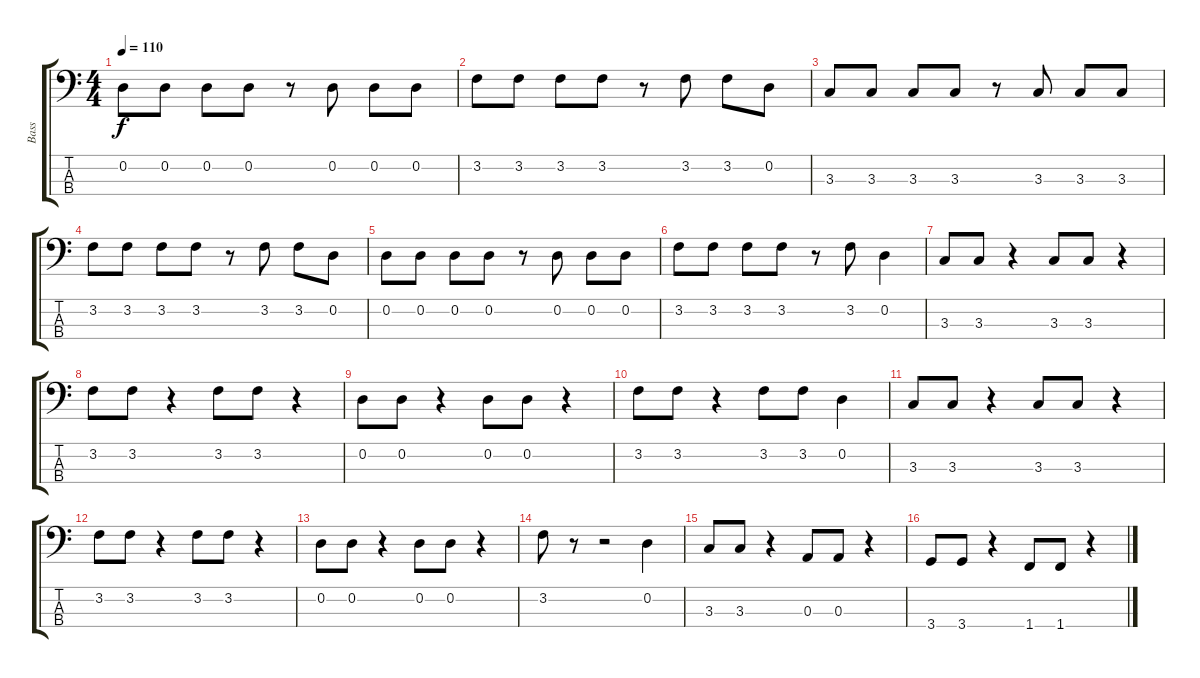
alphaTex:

\track ("Bass" "Bass") {instrument electricbassfinger}
\staff {score tabs}
\tuning (G2 D2 A1 E1) {hide}
\ts (4 4)
\tempo 110
\clef f4
\ks c
0.2.8{dy f} 0.2.8 0.2.8 0.2.8 r.8 0.2.8 0.2.8 0.2.8 |
3.2.8 3.2.8 3.2.8 3.2.8 r.8 3.2.8 3.2.8 0.2.8 |
3.3.8 3.3.8 3.3.8 3.3.8 r.8 3.3.8 3.3.8 3.3.8 |
3.2.8 3.2.8 3.2.8 3.2.8 r.8 3.2.8 3.2.8 0.2.8 |
0.2.8 0.2.8 0.2.8 0.2.8 r.8 0.2.8 0.2.8 0.2.8 |
3.2.8 3.2.8 3.2.8 3.2.8 r.8 3.2.8 0.2.4 |
3.3.8 3.3.8 r.4 3.3.8 3.3.8 r.4 |
3.2.8 3.2.8 r.4 3.2.8 3.2.8 r.4 |
0.2.8 0.2.8 r.4 0.2.8 0.2.8 r.4 |
3.2.8 3.2.8 r.4 3.2.8 3.2.8 0.2.4 |
3.3.8 3.3.8 r.4 3.3.8 3.3.8 r.4 |
3.2.8 3.2.8 r.4 3.2.8 3.2.8 r.4 |
0.2.8 0.2.8 r.4 0.2.8 0.2.8 r.4 |
3.2.8 r.8 r.2 0.2.4 |
3.3.8 3.3.8 r.4 0.3.8 0.3.8 r.4 |
3.4.8 3.4.8 r.4 1.4.8 1.4.8 r.4
